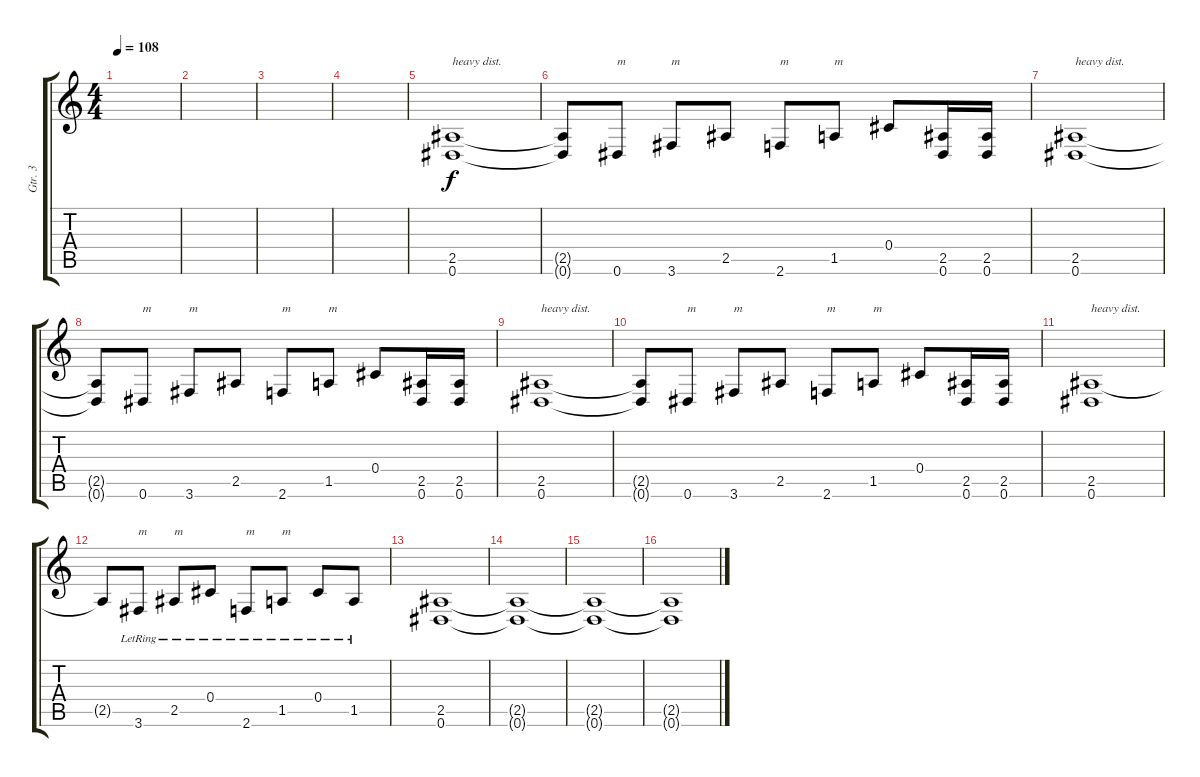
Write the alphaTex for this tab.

\track ("Gtr. 3" "Gtr. 3") {instrument overdrivenguitar}
\staff {score tabs}
\tuning (Eb4 Bb3 Gb3 Db3 Ab2 Eb2) {hide}
\ts (4 4)
\tempo 108
\clef g2
\ks c
|
|
|
|
(2.5 0.6).1{txt "heavy dist."} |
(2.5{t} 0.6{t}).8 0.6.8{txt "m" instrument electricguitarmuted} 3.6.8{txt "m"} 2.5.8{instrument overdrivenguitar} 2.6.8{txt "m" instrument electricguitarmuted} 1.5.8{txt "m"} 0.4.8{instrument overdrivenguitar} (2.5 0.6).16 (2.5 0.6).16 |
(2.5 0.6).1{txt "heavy dist."} |
(2.5{t} 0.6{t}).8 0.6.8{txt "m" instrument electricguitarmuted} 3.6.8{txt "m"} 2.5.8{instrument overdrivenguitar} 2.6.8{txt "m" instrument electricguitarmuted} 1.5.8{txt "m"} 0.4.8{instrument overdrivenguitar} (2.5 0.6).16 (2.5 0.6).16 |
(2.5 0.6).1{txt "heavy dist."} |
(2.5{t} 0.6{t}).8 0.6.8{txt "m" instrument electricguitarmuted} 3.6.8{txt "m"} 2.5.8{instrument overdrivenguitar} 2.6.8{txt "m" instrument electricguitarmuted} 1.5.8{txt "m"} 0.4.8{instrument overdrivenguitar} (2.5 0.6).16 (2.5 0.6).16 |
(2.5 0.6).1{txt "heavy dist."} |
2.5{t}.8 3.6{lr}.8{txt "m" instrument electricguitarmuted} 2.5{lr}.8{txt "m"} 0.4{lr}.8{instrument distortionguitar} 2.6{lr}.8{txt "m" instrument electricguitarmuted} 1.5{lr}.8{txt "m"} 0.4{lr}.8{instrument distortionguitar} 1.5{lr}.8 |
(2.5 0.6).1 |
(2.5{t} 0.6{t}).1 |
(2.5{t} 0.6{t}).1 |
(2.5{t} 0.6{t}).1
